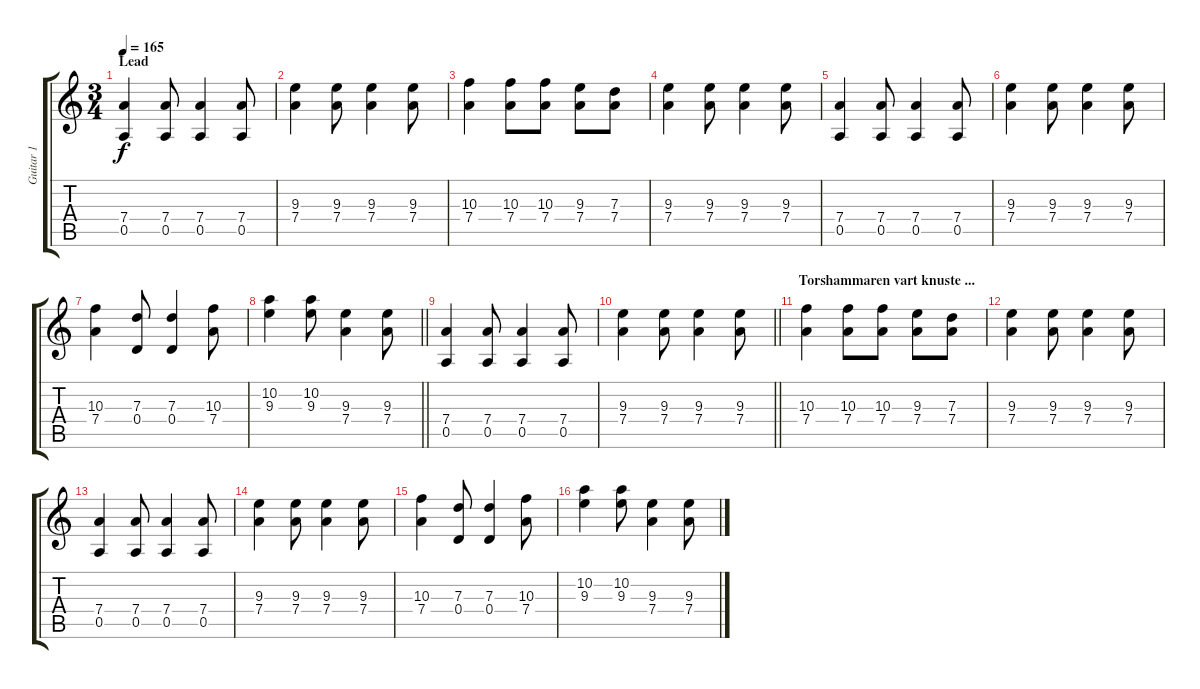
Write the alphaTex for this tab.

\track ("Guitar 1" "Guitar 1") {instrument distortionguitar}
\staff {score tabs}
\tuning (E4 B3 G3 D3 A2 E2) {hide}
\ts (3 4)
\section ("" "Lead")
\tempo 165
\clef g2
\ks c
(7.4 0.5).4{dy f} (7.4 0.5).8 (7.4 0.5).4 (7.4 0.5).8 |
(9.3 7.4).4 (9.3 7.4).8 (9.3 7.4).4 (9.3 7.4).8 |
(10.3 7.4).4 (10.3 7.4).8 (10.3 7.4).8 (9.3 7.4).8 (7.3 7.4).8 |
(9.3 7.4).4 (9.3 7.4).8 (9.3 7.4).4 (9.3 7.4).8 |
(7.4 0.5).4 (7.4 0.5).8 (7.4 0.5).4 (7.4 0.5).8 |
(9.3 7.4).4 (9.3 7.4).8 (9.3 7.4).4 (9.3 7.4).8 |
(10.3 7.4).4 (7.3 0.4).8 (7.3 0.4).4 (10.3 7.4).8 |
\barLineRight lightlight
(10.2 9.3).4 (10.2 9.3).8 (9.3 7.4).4 (9.3 7.4).8 |
\section ("" "")
(7.4 0.5).4 (7.4 0.5).8 (7.4 0.5).4 (7.4 0.5).8 |
\barLineRight lightlight
(9.3 7.4).4 (9.3 7.4).8 (9.3 7.4).4 (9.3 7.4).8 |
\section ("" "Torshammaren vart knuste ...")
(10.3 7.4).4 (10.3 7.4).8 (10.3 7.4).8 (9.3 7.4).8 (7.3 7.4).8 |
(9.3 7.4).4 (9.3 7.4).8 (9.3 7.4).4 (9.3 7.4).8 |
(7.4 0.5).4 (7.4 0.5).8 (7.4 0.5).4 (7.4 0.5).8 |
(9.3 7.4).4 (9.3 7.4).8 (9.3 7.4).4 (9.3 7.4).8 |
(10.3 7.4).4 (7.3 0.4).8 (7.3 0.4).4 (10.3 7.4).8 |
(10.2 9.3).4 (10.2 9.3).8 (9.3 7.4).4 (9.3 7.4).8
